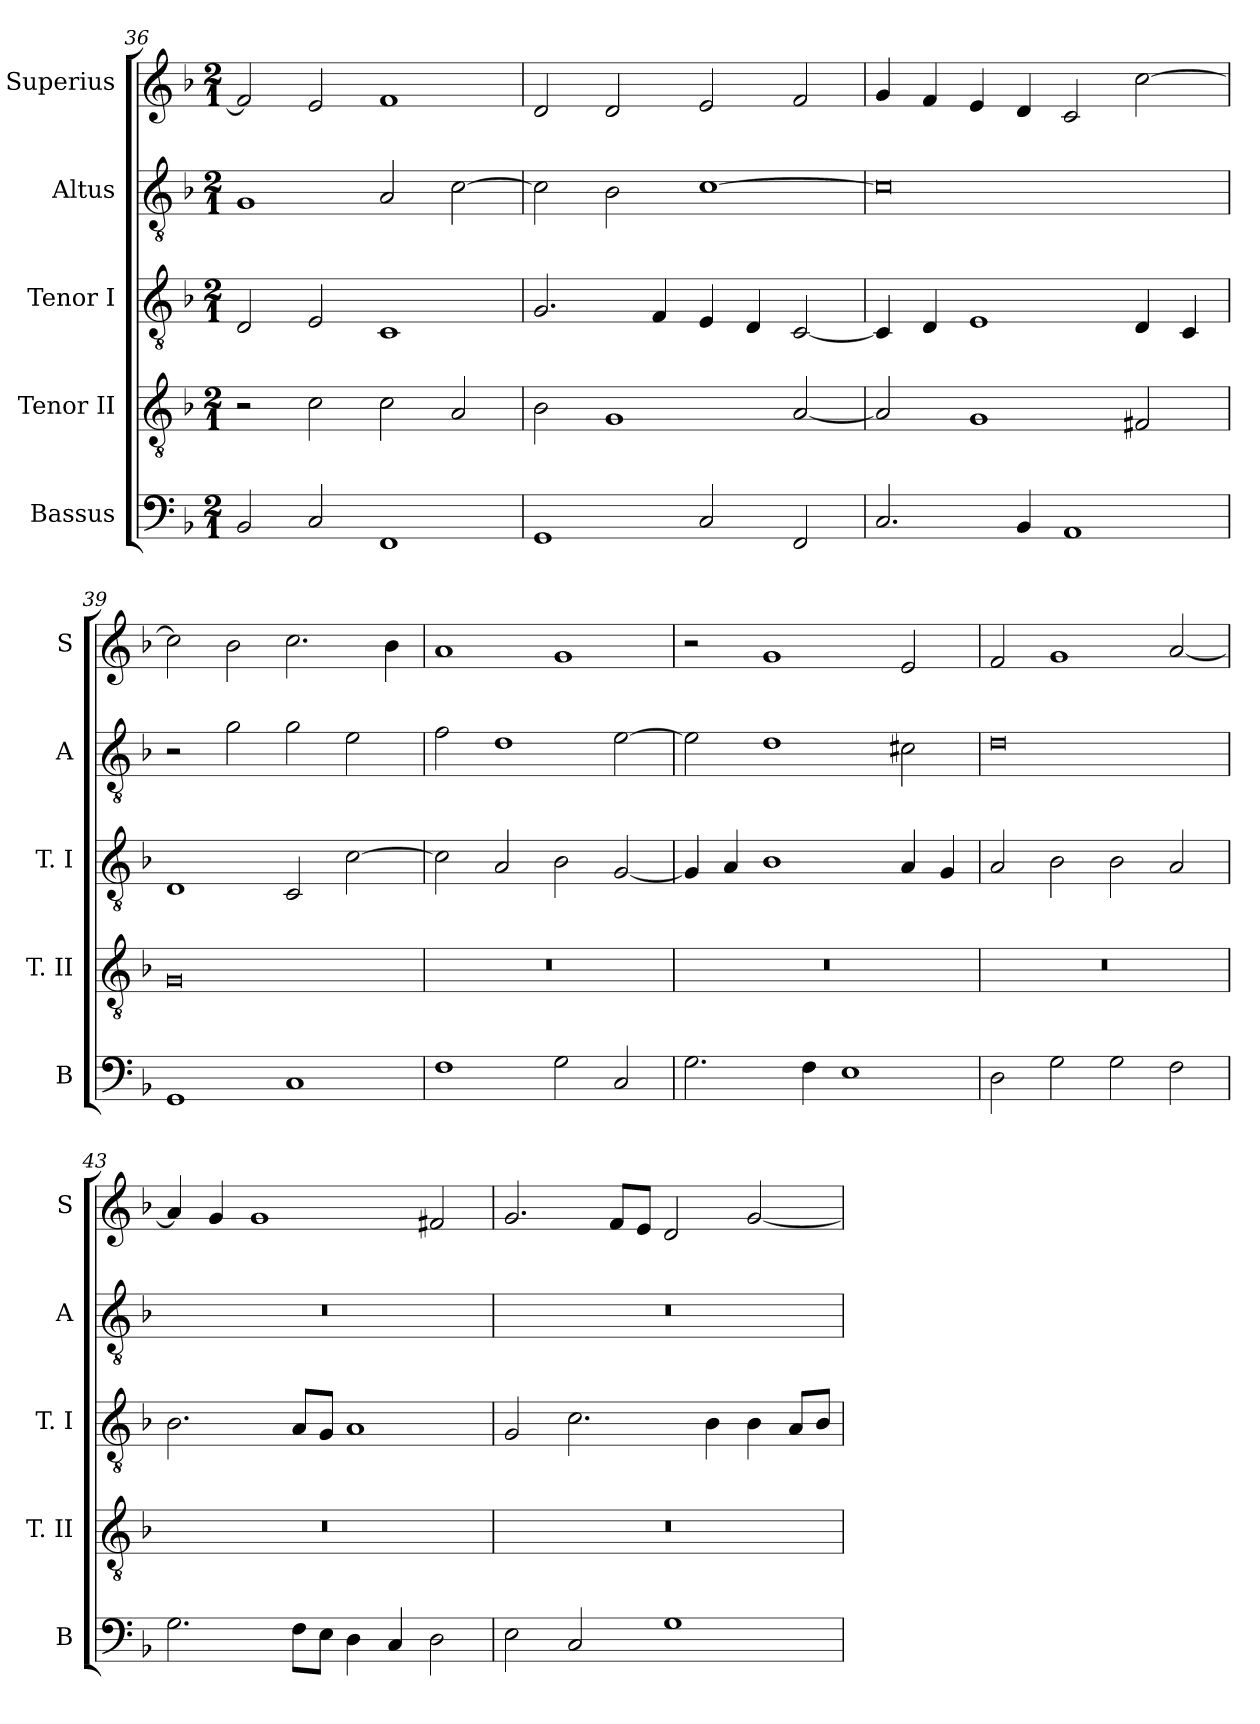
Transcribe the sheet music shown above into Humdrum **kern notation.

**kern	**kern	**kern	**kern	**kern
*part5	*part4	*part3	*part2	*part1
*staff5	*staff4	*staff3	*staff2	*staff1
*I"Bassus	*I"Tenor II	*I"Tenor I	*I"Altus	*I"Superius
*I'B	*I'T. II	*I'T. I	*I'A	*I'S
*clefF4	*clefGv2	*clefGv2	*clefGv2	*clefG2
*k[b-]	*k[b-]	*k[b-]	*k[b-]	*k[b-]
*F:	*F:	*F:	*F:	*F:
*M2/1	*M2/1	*M2/1	*M2/1	*M2/1
=36	=36	=36	=36	=36
2BB-	2r	2D	1G	2f]
2C	2c	2E	.	2e
1FF	2c	1C	2A	1f
.	2A	.	[2c	.
=37	=37	=37	=37	=37
1GG	2B-	2.G	2c]	2d
.	1G	.	2B-	2d
.	.	4F	.	.
2C	.	4E	[1c	2e
.	.	4D	.	.
2FF	[2A	[2C	.	2f
=38	=38	=38	=38	=38
2.C	2A]	4C]	0c]	4g
.	.	4D	.	4f
.	1G	1E	.	4e
4BB-	.	.	.	4d
1AA	.	.	.	2c
.	2F#X	4D	.	[2cc
.	.	4C	.	.
=39	=39	=39	=39	=39
1GG	0G	1D	2r	2cc]
.	.	.	2g	2b-
1C	.	2C	2g	2.cc
.	.	[2c	2e	.
.	.	.	.	4b-
=40	=40	=40	=40	=40
1F	0r	2c]	2f	1a
.	.	2A	1d	.
2G	.	2B-	.	1g
2C	.	[2G	[2e	.
=41	=41	=41	=41	=41
2.G	0r	4G]	2e]	2r
.	.	4A	.	.
.	.	1B-	1d	1g
4F	.	.	.	.
1E	.	.	.	.
.	.	4A	2c#X	2e
.	.	4G	.	.
=42	=42	=42	=42	=42
2D	0r	2A	0d	2f
2G	.	2B-	.	1g
2G	.	2B-	.	.
2F	.	2A	.	[2a
=43	=43	=43	=43	=43
2.G	0r	2.B-	0r	4a]
.	.	.	.	4g
.	.	.	.	1g
8FL	.	8AL	.	.
8EJ	.	8GJ	.	.
4D	.	1A	.	.
4C	.	.	.	.
2D	.	.	.	2f#X
=44	=44	=44	=44	=44
2E	0r	2G	0r	2.g
2C	.	2.c	.	.
.	.	.	.	8fL
.	.	.	.	8eJ
1G	.	.	.	2d
.	.	4B-	.	.
.	.	4B-	.	[2g
.	.	8AL	.	.
.	.	8B-J	.	.
=	=	=	=	=
*-	*-	*-	*-	*-
